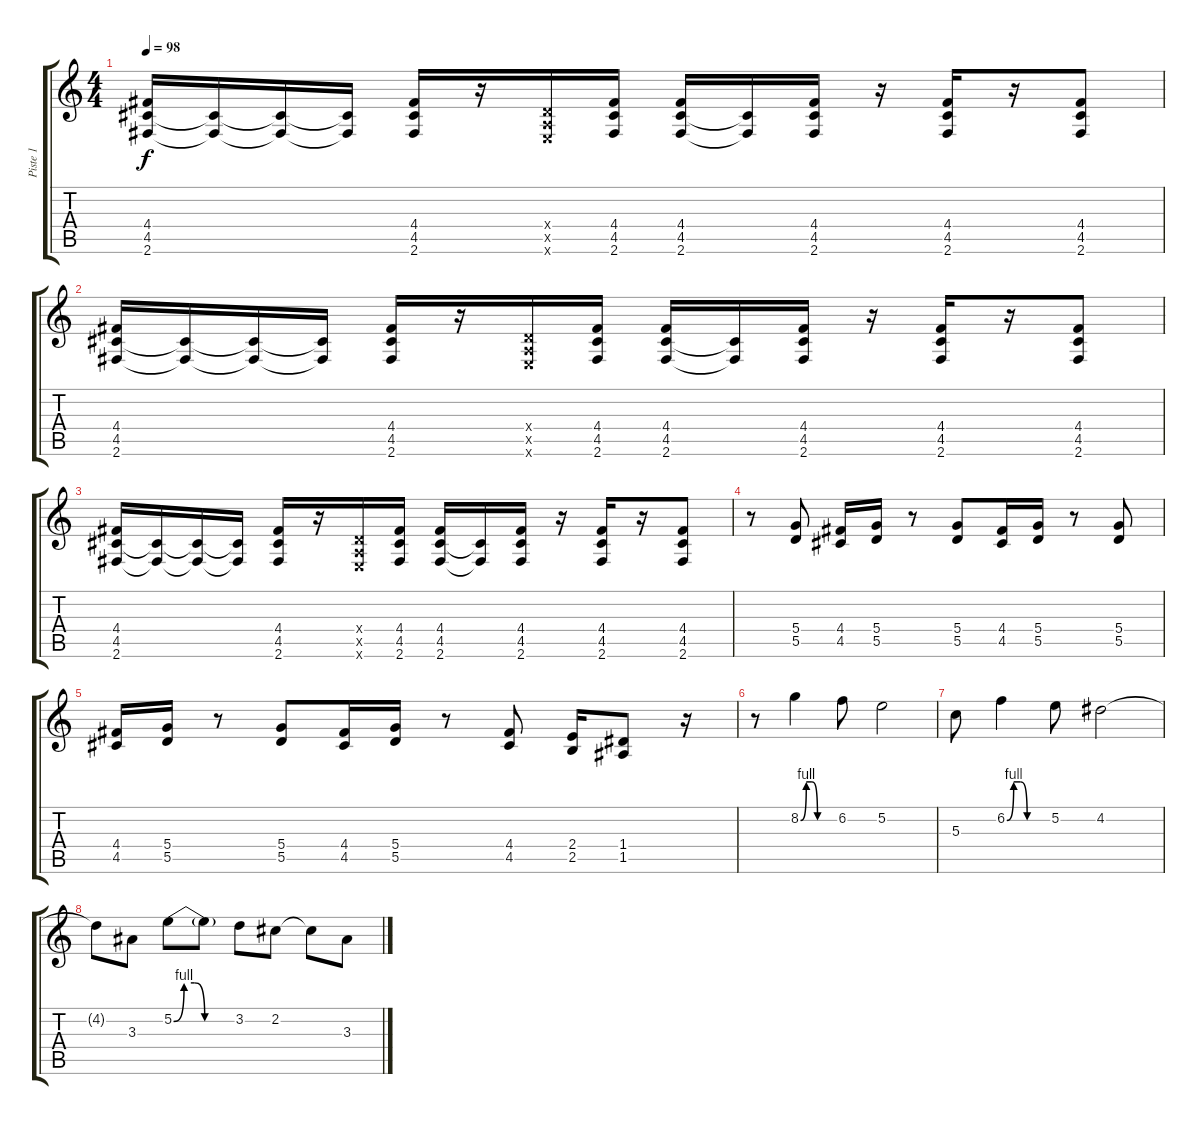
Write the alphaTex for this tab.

\track ("Piste 1" "Piste 1") {instrument distortionguitar}
\staff {score tabs}
\tuning (E4 B3 G3 D3 A2 E2) {hide}
\ts (4 4)
\tempo 98
\clef g2
\ks c
(4.4 4.5 2.6).16{dy f} (4.5{t} 2.6{t}).16 (4.5{t} 2.6{t}).16 (4.5{t} 2.6{t}).16 (4.4 4.5 2.6).16 r.16 (0.4{x} 0.5{x} 0.6{x}).16 (4.4 4.5 2.6).16 (4.4 4.5 2.6).16 (4.5{t} 2.6{t}).16 (4.4 4.5 2.6).16 r.16 (4.4 4.5 2.6).16 r.16 (4.4 4.5 2.6).8 |
(4.4 4.5 2.6).16 (4.5{t} 2.6{t}).16 (4.5{t} 2.6{t}).16 (4.5{t} 2.6{t}).16 (4.4 4.5 2.6).16 r.16 (0.4{x} 0.5{x} 0.6{x}).16 (4.4 4.5 2.6).16 (4.4 4.5 2.6).16 (4.5{t} 2.6{t}).16 (4.4 4.5 2.6).16 r.16 (4.4 4.5 2.6).16 r.16 (4.4 4.5 2.6).8 |
(4.4 4.5 2.6).16 (4.5{t} 2.6{t}).16 (4.5{t} 2.6{t}).16 (4.5{t} 2.6{t}).16 (4.4 4.5 2.6).16 r.16 (0.4{x} 0.5{x} 0.6{x}).16 (4.4 4.5 2.6).16 (4.4 4.5 2.6).16 (4.5{t} 2.6{t}).16 (4.4 4.5 2.6).16 r.16 (4.4 4.5 2.6).16 r.16 (4.4 4.5 2.6).8 |
r.8 (5.4 5.5).8 (4.4 4.5).16 (5.4 5.5).16 r.8 (5.4 5.5).8 (4.4 4.5).16 (5.4 5.5).16 r.8 (5.4 5.5).8 |
(4.4 4.5).16 (5.4 5.5).16 r.8 (5.4 5.5).8 (4.4 4.5).16 (5.4 5.5).16 r.8 (4.4 4.5).8 (2.4 2.5).16 (1.4 1.5).8 r.16 |
r.8 8.2{be (custom 0 0 10 4 20 4 30 0 60 0)}.4 6.2.8 5.2.2 |
5.3.8 6.2{be (custom 0 0 10 4 20 4 30 0 60 0)}.4 5.2.8 4.2.2 |
4.2{t}.8 3.3.8 5.2{be (custom 0 0 10 4 20 4 30 0 60 0)}.8 5.2{t}.8 3.2.8 2.2.8 2.2{t}.8 3.3.8
